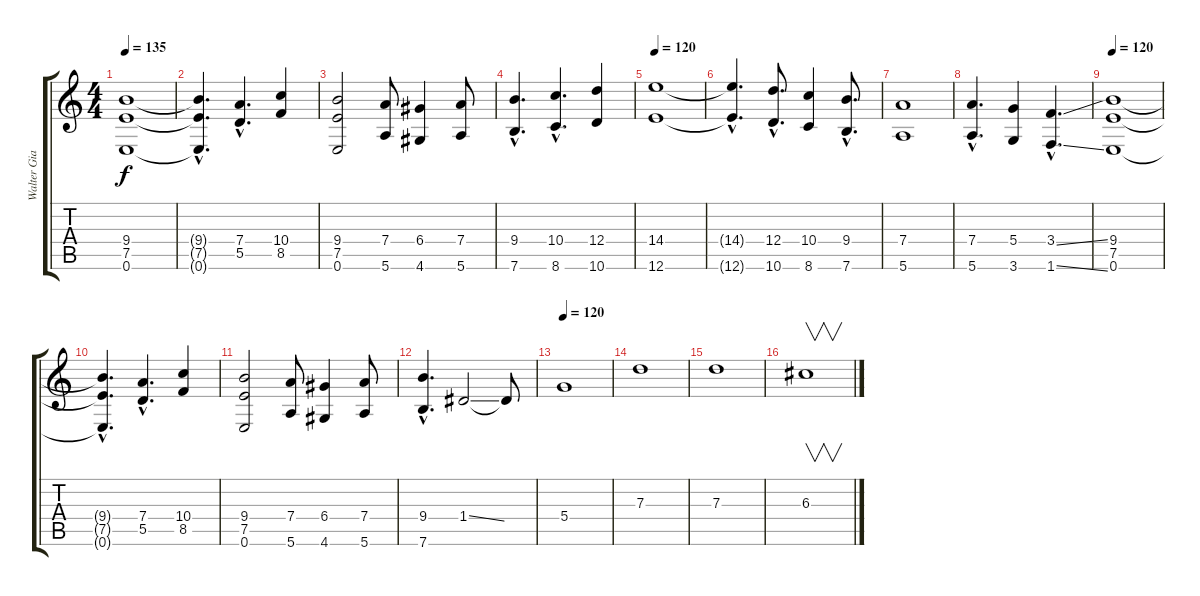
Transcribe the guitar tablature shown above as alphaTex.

\track ("Walter Giardino" "Walter Gia") {instrument overdrivenguitar}
\staff {score tabs}
\tuning (E4 B3 G3 D3 A2 E2) {hide}
\ts (4 4)
\tempo 135
\tempo 120
\tempo 135
\clef g2
\ks c
(9.4 7.5 0.6).1{dy f instrument overdrivenguitar} |
(9.4{hac t} 7.5{hac t} 0.6{hac t}).4{d} (7.4{hac} 5.5{hac}).4{d} (10.4 8.5).4 |
(9.4 7.5 0.6).2 (7.4 5.6).8 (6.4 4.6).4 (7.4 5.6).8 |
(9.4{hac} 7.6{hac}).4{d} (10.4{hac} 8.6{hac}).4{d} (12.4 10.6).4 |
\tempo 120
(14.4 12.6).1 |
(14.4{hac t} 12.6{hac t}).4{d} (12.4{hac} 10.6{hac}).8{d} (10.4 8.6).4 (9.4{hac} 7.6{hac}).8{d} |
(7.4 5.6).1 |
(7.4{hac} 5.6{hac}).4{d} (5.4 3.6).4 (3.4{ss hac} 1.6{ss hac}).4{d} |
\tempo 120
(9.4 7.5 0.6).1 |
(9.4{hac t} 7.5{hac t} 0.6{hac t}).4{d} (7.4{hac} 5.5{hac}).4{d} (10.4 8.5).4 |
(9.4 7.5 0.6).2 (7.4 5.6).8 (6.4 4.6).4 (7.4 5.6).8 |
(9.4{hac} 7.6{hac}).4{d} 1.4{ss}.2 1.4{t}.8 |
\tempo 120
5.4.1 |
7.3.1 |
7.3.1 |
6.3.1{v}
